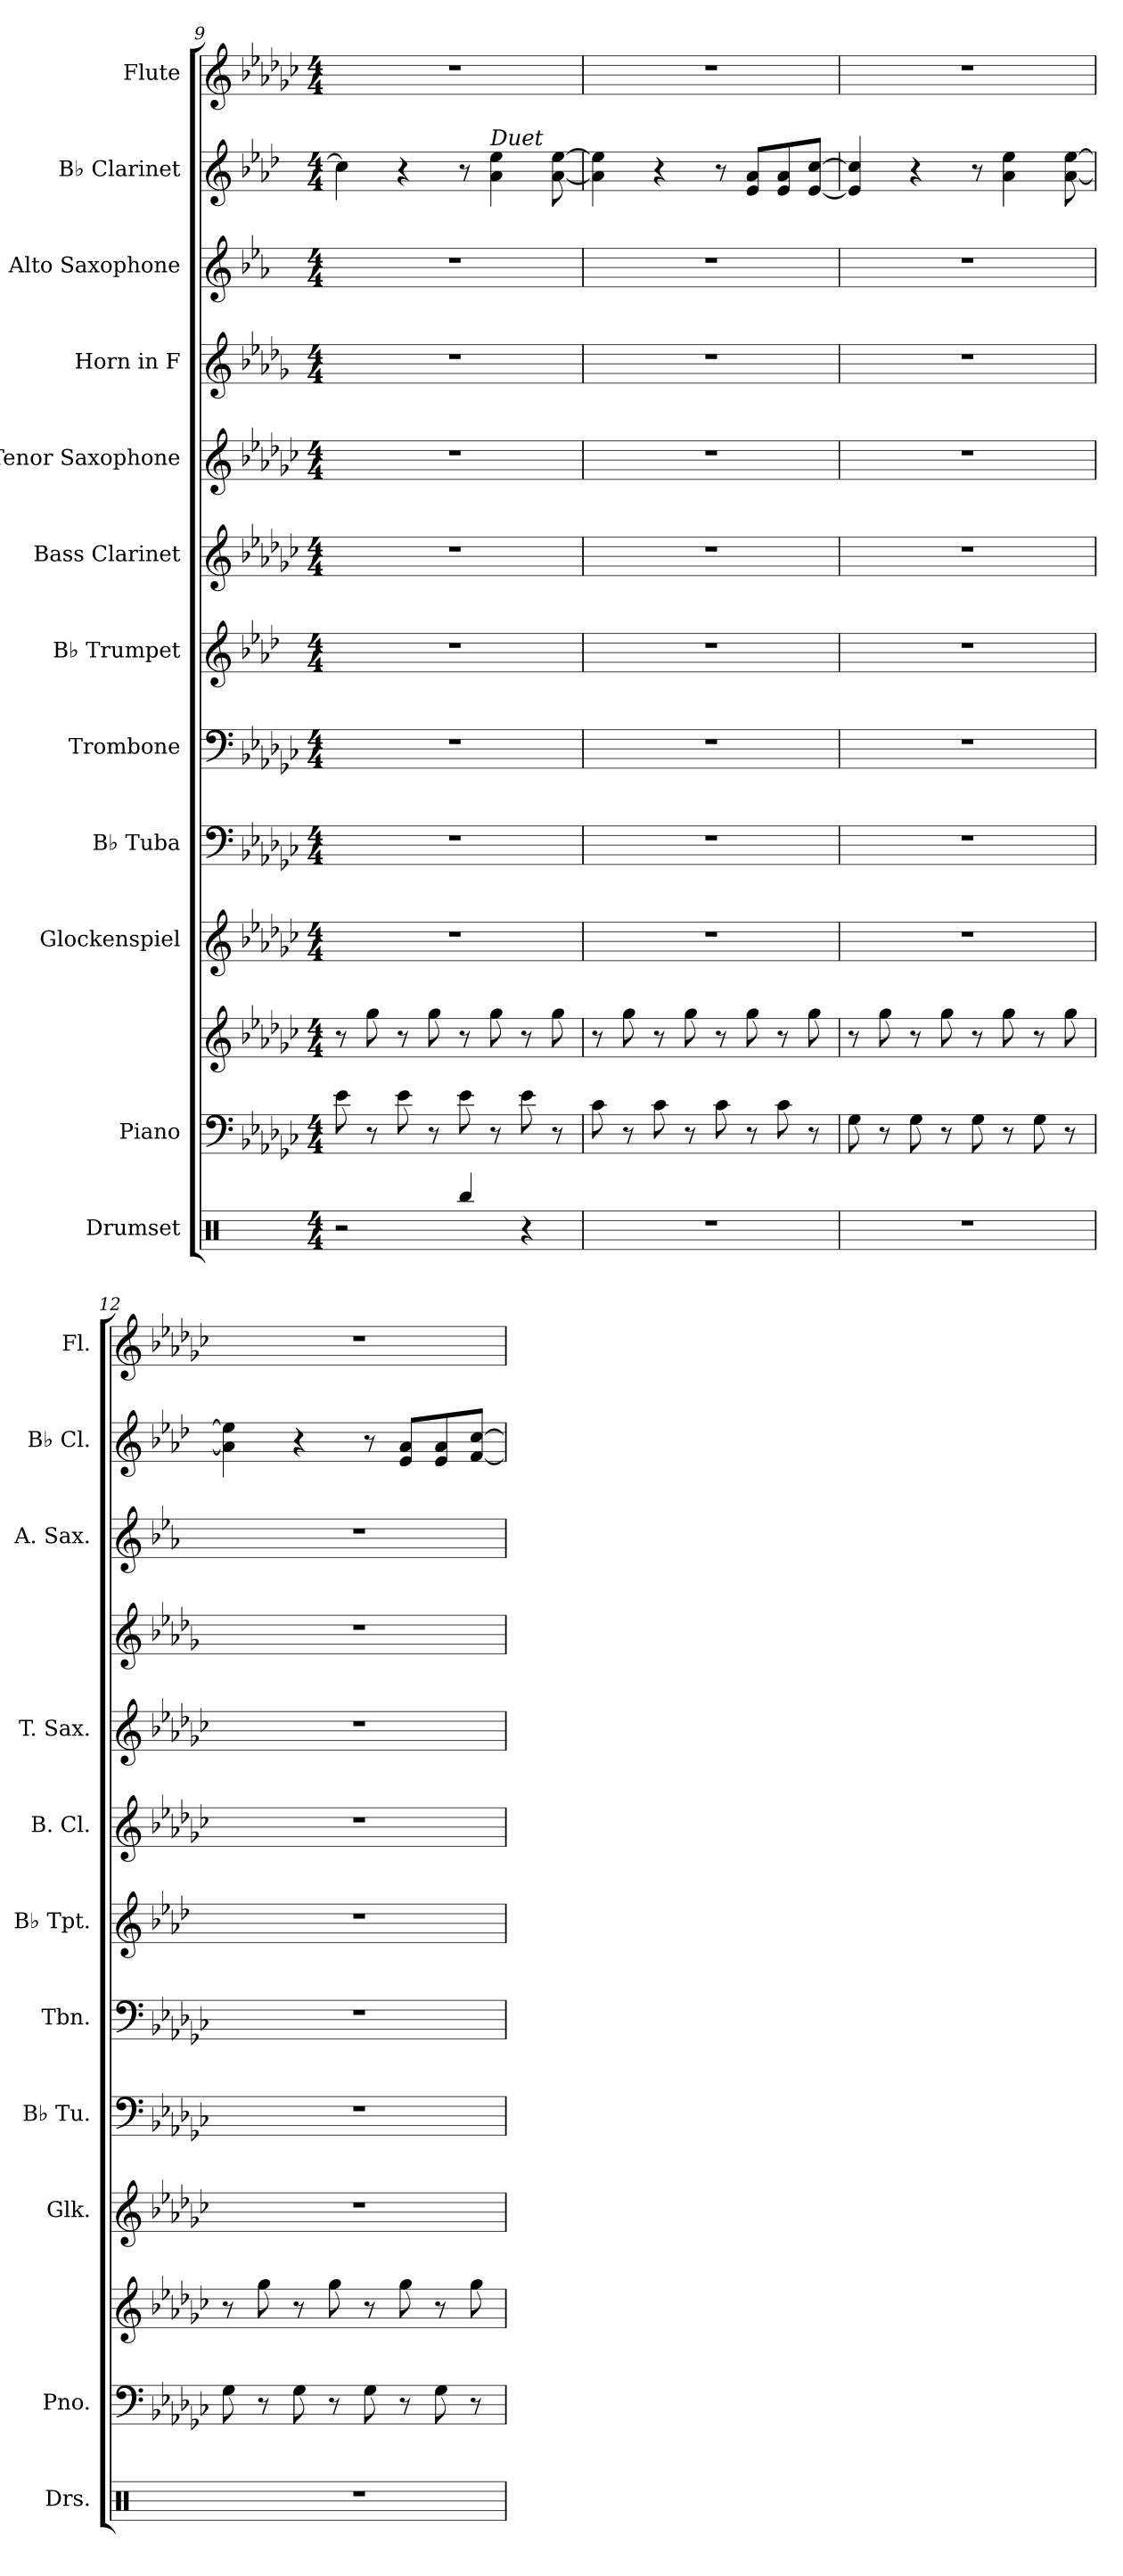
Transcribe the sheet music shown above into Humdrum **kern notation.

**kern	**kern	**kern	**kern	**kern	**kern	**kern	**kern	**kern	**kern	**kern	**kern	**kern
*part12	*part11	*part11	*part10	*part9	*part8	*part7	*part6	*part5	*part4	*part3	*part2	*part1
*staff13	*staff12	*staff11	*staff10	*staff9	*staff8	*staff7	*staff6	*staff5	*staff4	*staff3	*staff2	*staff1
*I"Drumset	*I"Piano	*	*I"Glockenspiel	*I"B♭ Tuba	*I"Trombone	*I"B♭ Trumpet	*I"Bass Clarinet	*I"Tenor Saxophone	*I"Horn in F	*I"Alto Saxophone	*I"B♭ Clarinet	*I"Flute
*I'Drs.	*I'Pno.	*	*I'Glk.	*I'B♭ Tu.	*I'Tbn.	*I'B♭ Tpt.	*I'B. Cl.	*I'T. Sax.	*	*I'A. Sax.	*I'B♭ Cl.	*I'Fl.
*clefX	*clefF4	*clefG2	*clefG2	*clefF4	*clefF4	*clefG2	*clefG2	*clefG2	*clefG2	*clefG2	*clefG2	*clefG2
*	*	*	*ITrd-14c-24	*	*	*ITrd1c2	*ITrd8c14	*ITrd8c14	*ITrd4c7	*ITrd5c9	*ITrd1c2	*
*k[]	*k[b-e-a-d-g-c-]	*k[b-e-a-d-g-c-]	*k[b-e-a-d-g-c-]	*k[b-e-a-d-g-c-]	*k[b-e-a-d-g-c-]	*k[b-e-a-d-g-c-]	*k[b-e-a-d-g-c-]	*k[b-e-a-d-g-c-]	*k[b-e-a-d-g-c-]	*k[b-e-a-d-g-c-]	*k[b-e-a-d-g-c-]	*k[b-e-a-d-g-c-]
*M4/4	*M4/4	*M4/4	*M4/4	*M4/4	*M4/4	*M4/4	*M4/4	*M4/4	*M4/4	*M4/4	*M4/4	*M4/4
=9	=9	=9	=9	=9	=9	=9	=9	=9	=9	=9	=9	=9
2r	8e-\	8r	1r	1r	1r	1r	1r	1r	1r	1r	4b-\]	1r
.	8r	8gg-\	.	.	.	.	.	.	.	.	.	.
.	8e-\	8r	.	.	.	.	.	.	.	.	4r	.
.	8r	8gg-\	.	.	.	.	.	.	.	.	.	.
4Rbb/	8e-\	8r	.	.	.	.	.	.	.	.	8r	.
!	!	!	!	!	!	!	!	!	!	!	!LO:TX:a:i:t=Duet	!
.	8r	8gg-\	.	.	.	.	.	.	.	.	4g-\ 4dd-\	.
4r	8e-\	8r	.	.	.	.	.	.	.	.	.	.
.	8r	8gg-\	.	.	.	.	.	.	.	.	[8g-\ [8dd-\	.
=10	=10	=10	=10	=10	=10	=10	=10	=10	=10	=10	=10	=10
1r	8c-\	8r	1r	1r	1r	1r	1r	1r	1r	1r	4g-\] 4dd-\]	1r
.	8r	8gg-\	.	.	.	.	.	.	.	.	.	.
.	8c-\	8r	.	.	.	.	.	.	.	.	4r	.
.	8r	8gg-\	.	.	.	.	.	.	.	.	.	.
.	8c-\	8r	.	.	.	.	.	.	.	.	8r	.
.	8r	8gg-\	.	.	.	.	.	.	.	.	8d-/ 8g-/L	.
.	8c-\	8r	.	.	.	.	.	.	.	.	8d-/ 8g-/	.
.	8r	8gg-\	.	.	.	.	.	.	.	.	[8d-/ [8b-/J	.
=11	=11	=11	=11	=11	=11	=11	=11	=11	=11	=11	=11	=11
1r	8G-\	8r	1r	1r	1r	1r	1r	1r	1r	1r	4d-/] 4b-/]	1r
.	8r	8gg-\	.	.	.	.	.	.	.	.	.	.
.	8G-\	8r	.	.	.	.	.	.	.	.	4r	.
.	8r	8gg-\	.	.	.	.	.	.	.	.	.	.
.	8G-\	8r	.	.	.	.	.	.	.	.	8r	.
.	8r	8gg-\	.	.	.	.	.	.	.	.	4g-\ 4dd-\	.
.	8G-\	8r	.	.	.	.	.	.	.	.	.	.
.	8r	8gg-\	.	.	.	.	.	.	.	.	[8g-\ [8dd-\	.
!!LO:PB:g=z
=12	=12	=12	=12	=12	=12	=12	=12	=12	=12	=12	=12	=12
1r	8G-\	8r	1r	1r	1r	1r	1r	1r	1r	1r	4g-\] 4dd-\]	1r
.	8r	8gg-\	.	.	.	.	.	.	.	.	.	.
.	8G-\	8r	.	.	.	.	.	.	.	.	4r	.
.	8r	8gg-\	.	.	.	.	.	.	.	.	.	.
.	8G-\	8r	.	.	.	.	.	.	.	.	8r	.
.	8r	8gg-\	.	.	.	.	.	.	.	.	8d-/ 8g-/L	.
.	8G-\	8r	.	.	.	.	.	.	.	.	8d-/ 8g-/	.
.	8r	8gg-\	.	.	.	.	.	.	.	.	[8e-/ [8b-/J	.
=	=	=	=	=	=	=	=	=	=	=	=	=
*-	*-	*-	*-	*-	*-	*-	*-	*-	*-	*-	*-	*-
